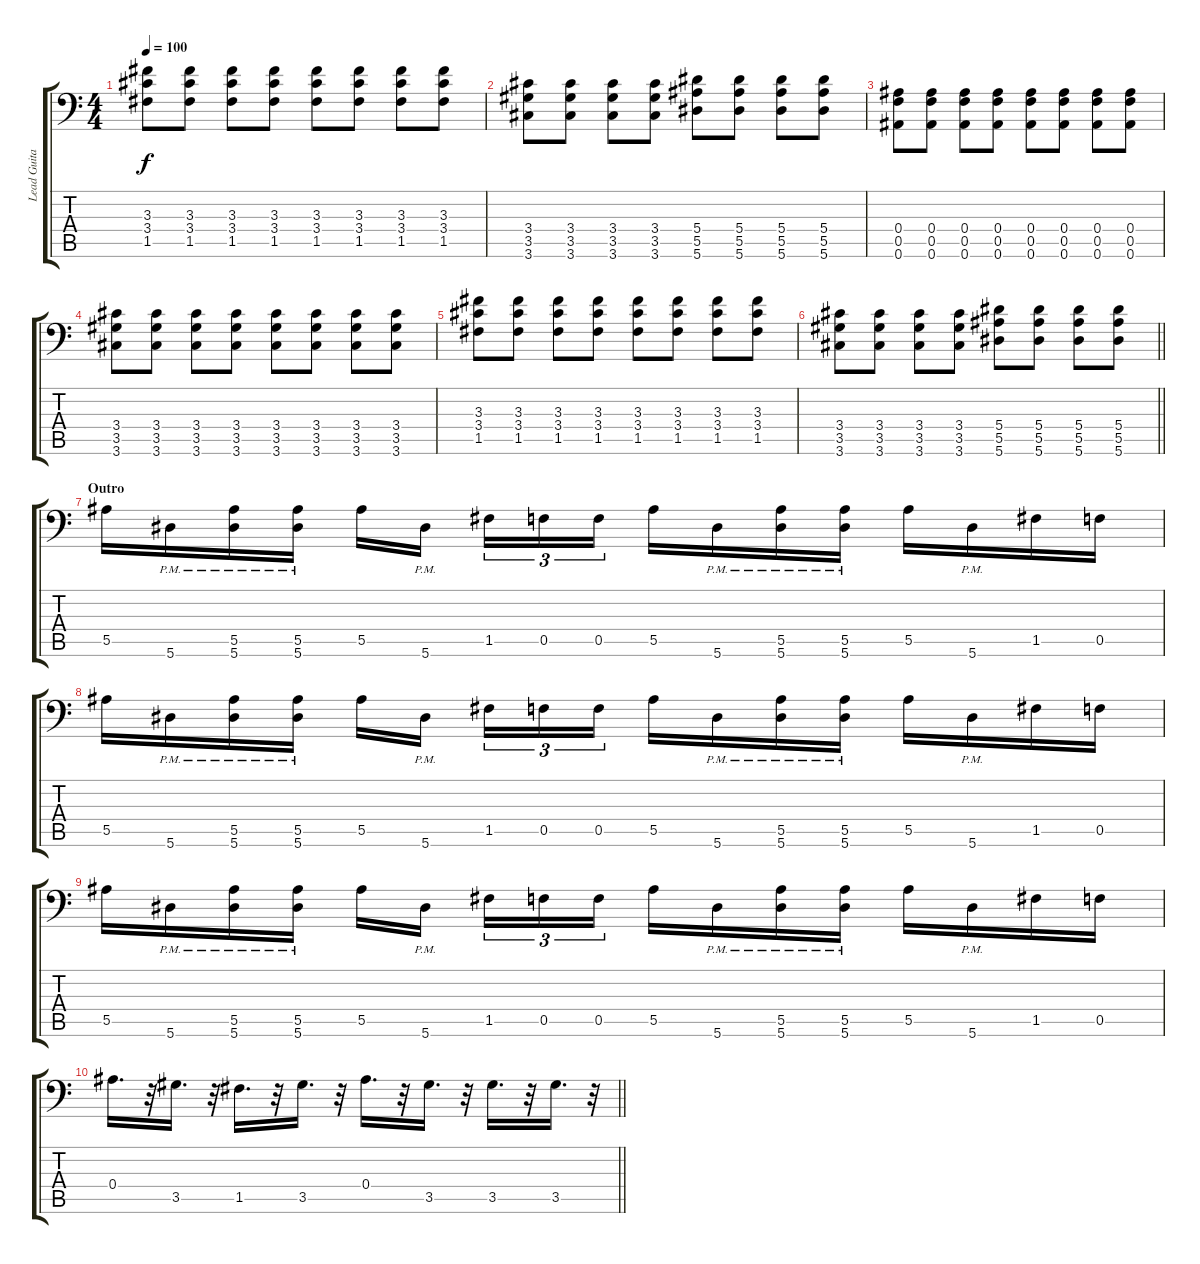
\track ("Lead Guitar 2" "Lead Guita") {instrument distortionguitar}
\staff {score tabs}
\tuning (C4 G3 Eb3 Bb2 F2 Bb1) {hide}
\ts (4 4)
\tempo 100
\clef f4
\ks c
(3.3 3.4 1.5).8{dy f} (3.3 3.4 1.5).8 (3.3 3.4 1.5).8 (3.3 3.4 1.5).8 (3.3 3.4 1.5).8 (3.3 3.4 1.5).8 (3.3 3.4 1.5).8 (3.3 3.4 1.5).8 |
(3.4 3.5 3.6).8 (3.4 3.5 3.6).8 (3.4 3.5 3.6).8 (3.4 3.5 3.6).8 (5.4 5.5 5.6).8 (5.4 5.5 5.6).8 (5.4 5.5 5.6).8 (5.4 5.5 5.6).8 |
(0.4 0.5 0.6).8 (0.4 0.5 0.6).8 (0.4 0.5 0.6).8 (0.4 0.5 0.6).8 (0.4 0.5 0.6).8 (0.4 0.5 0.6).8 (0.4 0.5 0.6).8 (0.4 0.5 0.6).8 |
(3.4 3.5 3.6).8 (3.4 3.5 3.6).8 (3.4 3.5 3.6).8 (3.4 3.5 3.6).8 (3.4 3.5 3.6).8 (3.4 3.5 3.6).8 (3.4 3.5 3.6).8 (3.4 3.5 3.6).8 |
(3.3 3.4 1.5).8 (3.3 3.4 1.5).8 (3.3 3.4 1.5).8 (3.3 3.4 1.5).8 (3.3 3.4 1.5).8 (3.3 3.4 1.5).8 (3.3 3.4 1.5).8 (3.3 3.4 1.5).8 |
\barLineRight lightlight
(3.4 3.5 3.6).8 (3.4 3.5 3.6).8 (3.4 3.5 3.6).8 (3.4 3.5 3.6).8 (5.4 5.5 5.6).8 (5.4 5.5 5.6).8 (5.4 5.5 5.6).8 (5.4 5.5 5.6).8 |
\section ("" "Outro")
5.5.16 5.6{pm}.16 (5.5{pm} 5.6{pm}).16 (5.5{pm} 5.6{pm}).16 5.5.16 5.6{pm}.16{beam splitsecondary} 1.5.16{tu (3 2)} 0.5.16{tu (3 2)} 0.5.16{tu (3 2)} 5.5.16 5.6{pm}.16 (5.5{pm} 5.6{pm}).16 (5.5{pm} 5.6{pm}).16 5.5.16 5.6{pm}.16 1.5.16 0.5.16 |
5.5.16 5.6{pm}.16 (5.5{pm} 5.6{pm}).16 (5.5{pm} 5.6{pm}).16 5.5.16 5.6{pm}.16{beam splitsecondary} 1.5.16{tu (3 2)} 0.5.16{tu (3 2)} 0.5.16{tu (3 2)} 5.5.16 5.6{pm}.16 (5.5{pm} 5.6{pm}).16 (5.5{pm} 5.6{pm}).16 5.5.16 5.6{pm}.16 1.5.16 0.5.16 |
5.5.16 5.6{pm}.16 (5.5{pm} 5.6{pm}).16 (5.5{pm} 5.6{pm}).16 5.5.16 5.6{pm}.16{beam splitsecondary} 1.5.16{tu (3 2)} 0.5.16{tu (3 2)} 0.5.16{tu (3 2)} 5.5.16 5.6{pm}.16 (5.5{pm} 5.6{pm}).16 (5.5{pm} 5.6{pm}).16 5.5.16 5.6{pm}.16 1.5.16 0.5.16 |
\barLineRight lightlight
0.4.16{d} r.32 3.5.16{d} r.32 1.5.16{d} r.32 3.5.16{d} r.32 0.4.16{d} r.32 3.5.16{d} r.32 3.5.16{d} r.32 3.5.16{d} r.32
